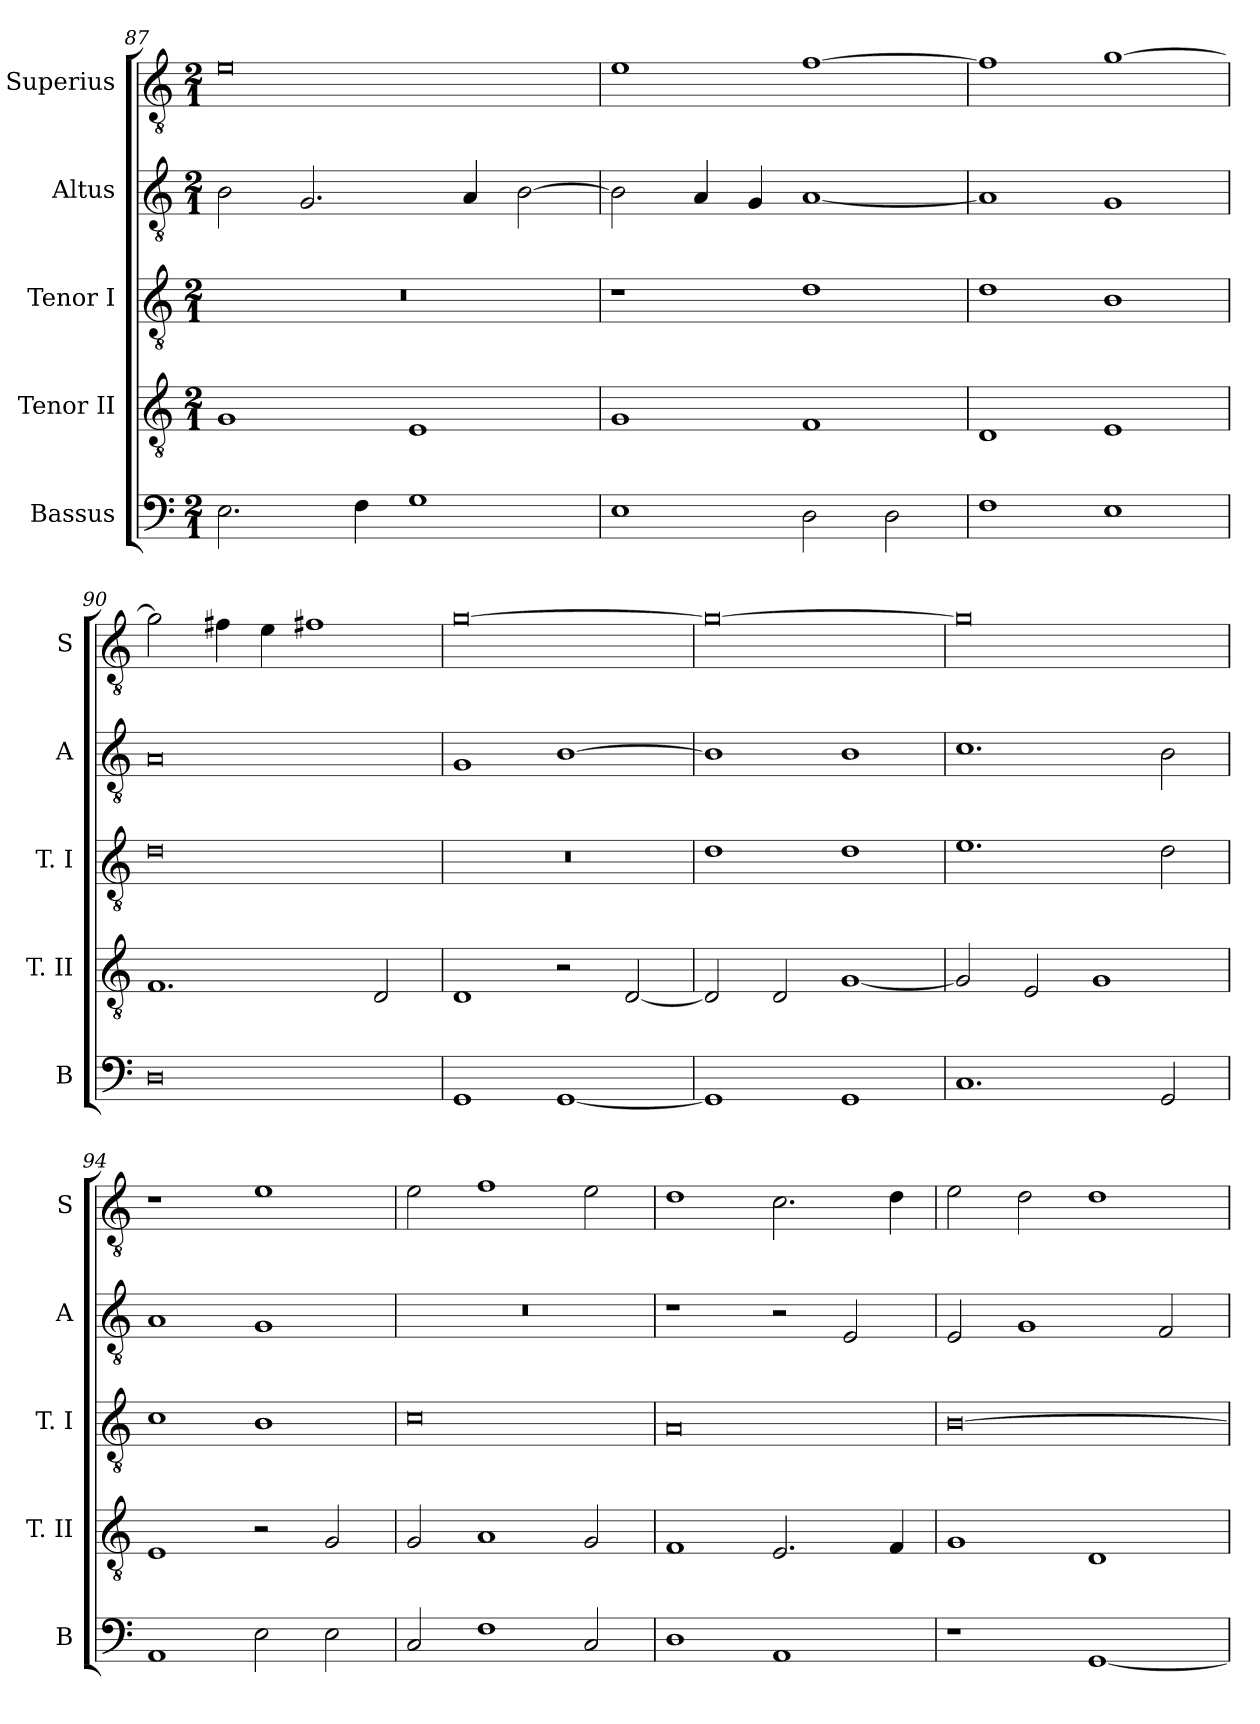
**kern	**kern	**kern	**kern	**kern
*part5	*part4	*part3	*part2	*part1
*staff5	*staff4	*staff3	*staff2	*staff1
*I"Bassus	*I"Tenor II	*I"Tenor I	*I"Altus	*I"Superius
*I'B	*I'T. II	*I'T. I	*I'A	*I'S
*clefF4	*clefGv2	*clefGv2	*clefGv2	*clefGv2
*k[]	*k[]	*k[]	*k[]	*k[]
*C:	*C:	*C:	*C:	*C:
*M2/1	*M2/1	*M2/1	*M2/1	*M2/1
=87	=87	=87	=87	=87
2.E	1G	0r	2B	0e
.	.	.	2.G	.
4F	.	.	.	.
1G	1E	.	.	.
.	.	.	4A	.
.	.	.	[2B	.
=88	=88	=88	=88	=88
1E	1G	1r	2B]	1e
.	.	.	4A	.
.	.	.	4G	.
2D	1F	1d	[1A	[1f
2D	.	.	.	.
=89	=89	=89	=89	=89
1F	1D	1d	1A]	1f]
1E	1E	1B	1G	[1g
=90	=90	=90	=90	=90
0D	1.F	0d	0A	2g]
.	.	.	.	4f#X
.	.	.	.	4e
.	.	.	.	1f#X
.	2D	.	.	.
=91	=91	=91	=91	=91
1GG	1D	0r	1G	[0g
[1GG	2r	.	[1B	.
.	[2D	.	.	.
=92	=92	=92	=92	=92
1GG]	2D]	1d	1B]	0g_
.	2D	.	.	.
1GG	[1G	1d	1B	.
=93	=93	=93	=93	=93
1.C	2G]	1.e	1.c	0g]
.	2E	.	.	.
.	1G	.	.	.
2GG	.	2d	2B	.
=94	=94	=94	=94	=94
1AA	1E	1c	1A	1r
2E	2r	1B	1G	1e
2E	2G	.	.	.
=95	=95	=95	=95	=95
2C	2G	0c	0r	2e
1F	1A	.	.	1f
2C	2G	.	.	2e
=96	=96	=96	=96	=96
1D	1F	0A	1r	1d
1AA	2.E	.	2r	2.c
.	.	.	2E	.
.	4F	.	.	4d
=97	=97	=97	=97	=97
1r	1G	[0B	2E	2e
.	.	.	1G	2d
[1GG	1D	.	.	1d
.	.	.	2F	.
=	=	=	=	=
*-	*-	*-	*-	*-
